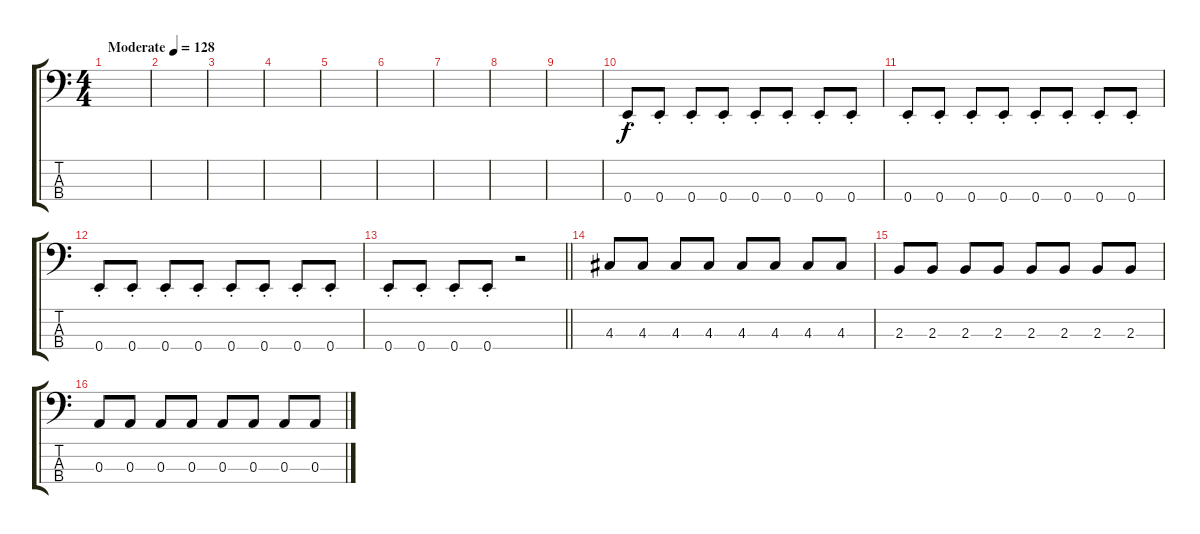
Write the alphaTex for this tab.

\track "" {instrument electricbassfinger}
\staff {score tabs}
\tuning (G2 D2 A1 E1) {hide}
\ts (4 4)
\tempo (128 "Moderate")
\clef f4
\ks c
|
|
|
|
|
|
|
|
|
0.4{st}.8 0.4{st}.8 0.4{st}.8 0.4{st}.8 0.4{st}.8 0.4{st}.8 0.4{st}.8 0.4{st}.8 |
0.4{st}.8 0.4{st}.8 0.4{st}.8 0.4{st}.8 0.4{st}.8 0.4{st}.8 0.4{st}.8 0.4{st}.8 |
0.4{st}.8 0.4{st}.8 0.4{st}.8 0.4{st}.8 0.4{st}.8 0.4{st}.8 0.4{st}.8 0.4{st}.8 |
\barLineRight lightlight
0.4{st}.8 0.4{st}.8 0.4{st}.8 0.4{st}.8 r.2 |
4.3.8 4.3.8 4.3.8 4.3.8 4.3.8 4.3.8 4.3.8 4.3.8 |
2.3.8 2.3.8 2.3.8 2.3.8 2.3.8 2.3.8 2.3.8 2.3.8 |
0.3.8 0.3.8 0.3.8 0.3.8 0.3.8 0.3.8 0.3.8 0.3.8
